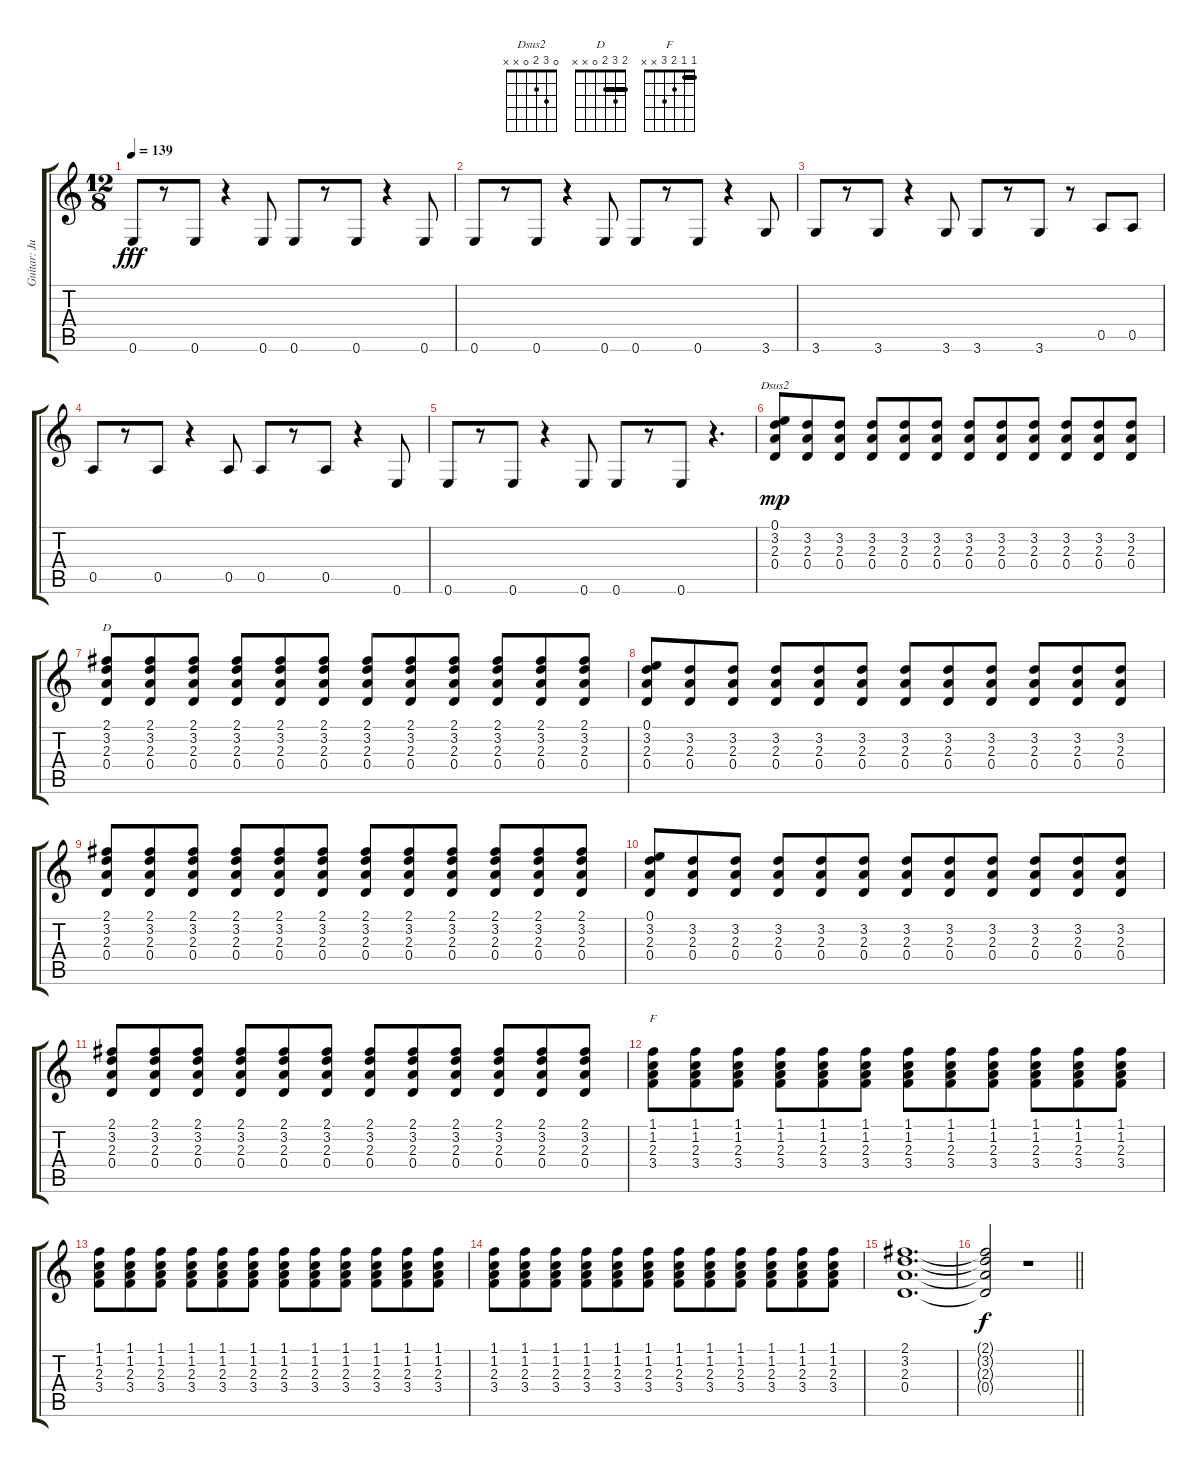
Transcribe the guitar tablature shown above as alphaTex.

\track ("Guitar: Justin Hayward" "Guitar: Ju") {instrument acousticguitarsteel}
\staff {score tabs}
\tuning (E4 B3 G3 D3 A2 E2) {hide}
\chord ("Dsus2" 0 3 2 0 x x)
\chord ("D" 2 3 2 0 x x) {barre 2}
\chord ("F" 1 1 2 3 x x) {barre 1}
\ts (12 8)
\tempo 139
\clef g2
\ks c
0.6.8{dy fff} r.8 0.6.8 r.4 0.6.8 0.6.8 r.8 0.6.8 r.4 0.6.8 |
0.6.8 r.8 0.6.8 r.4 0.6.8 0.6.8 r.8 0.6.8 r.4 3.6.8 |
3.6.8 r.8 3.6.8 r.4 3.6.8 3.6.8 r.8 3.6.8 r.8 0.5.8 0.5.8 |
0.5.8 r.8 0.5.8 r.4 0.5.8 0.5.8 r.8 0.5.8 r.4 0.6.8 |
0.6.8 r.8 0.6.8 r.4 0.6.8 0.6.8 r.8 0.6.8 r.4{d} |
(0.1 3.2 2.3 0.4).8{ch "Dsus2" dy mp} (3.2 2.3 0.4).8 (3.2 2.3 0.4).8 (3.2 2.3 0.4).8 (3.2 2.3 0.4).8 (3.2 2.3 0.4).8 (3.2 2.3 0.4).8 (3.2 2.3 0.4).8 (3.2 2.3 0.4).8 (3.2 2.3 0.4).8 (3.2 2.3 0.4).8 (3.2 2.3 0.4).8 |
(2.1 3.2 2.3 0.4).8{ch "D"} (2.1 3.2 2.3 0.4).8 (2.1 3.2 2.3 0.4).8 (2.1 3.2 2.3 0.4).8 (2.1 3.2 2.3 0.4).8 (2.1 3.2 2.3 0.4).8 (2.1 3.2 2.3 0.4).8 (2.1 3.2 2.3 0.4).8 (2.1 3.2 2.3 0.4).8 (2.1 3.2 2.3 0.4).8 (2.1 3.2 2.3 0.4).8 (2.1 3.2 2.3 0.4).8 |
(0.1 3.2 2.3 0.4).8 (3.2 2.3 0.4).8 (3.2 2.3 0.4).8 (3.2 2.3 0.4).8 (3.2 2.3 0.4).8 (3.2 2.3 0.4).8 (3.2 2.3 0.4).8 (3.2 2.3 0.4).8 (3.2 2.3 0.4).8 (3.2 2.3 0.4).8 (3.2 2.3 0.4).8 (3.2 2.3 0.4).8 |
(2.1 3.2 2.3 0.4).8 (2.1 3.2 2.3 0.4).8 (2.1 3.2 2.3 0.4).8 (2.1 3.2 2.3 0.4).8 (2.1 3.2 2.3 0.4).8 (2.1 3.2 2.3 0.4).8 (2.1 3.2 2.3 0.4).8 (2.1 3.2 2.3 0.4).8 (2.1 3.2 2.3 0.4).8 (2.1 3.2 2.3 0.4).8 (2.1 3.2 2.3 0.4).8 (2.1 3.2 2.3 0.4).8 |
(0.1 3.2 2.3 0.4).8 (3.2 2.3 0.4).8 (3.2 2.3 0.4).8 (3.2 2.3 0.4).8 (3.2 2.3 0.4).8 (3.2 2.3 0.4).8 (3.2 2.3 0.4).8 (3.2 2.3 0.4).8 (3.2 2.3 0.4).8 (3.2 2.3 0.4).8 (3.2 2.3 0.4).8 (3.2 2.3 0.4).8 |
(2.1 3.2 2.3 0.4).8 (2.1 3.2 2.3 0.4).8 (2.1 3.2 2.3 0.4).8 (2.1 3.2 2.3 0.4).8 (2.1 3.2 2.3 0.4).8 (2.1 3.2 2.3 0.4).8 (2.1 3.2 2.3 0.4).8 (2.1 3.2 2.3 0.4).8 (2.1 3.2 2.3 0.4).8 (2.1 3.2 2.3 0.4).8 (2.1 3.2 2.3 0.4).8 (2.1 3.2 2.3 0.4).8 |
(1.1 1.2 2.3 3.4).8{ch "F"} (1.1 1.2 2.3 3.4).8 (1.1 1.2 2.3 3.4).8 (1.1 1.2 2.3 3.4).8 (1.1 1.2 2.3 3.4).8 (1.1 1.2 2.3 3.4).8 (1.1 1.2 2.3 3.4).8 (1.1 1.2 2.3 3.4).8 (1.1 1.2 2.3 3.4).8 (1.1 1.2 2.3 3.4).8 (1.1 1.2 2.3 3.4).8 (1.1 1.2 2.3 3.4).8 |
(1.1 1.2 2.3 3.4).8 (1.1 1.2 2.3 3.4).8 (1.1 1.2 2.3 3.4).8 (1.1 1.2 2.3 3.4).8 (1.1 1.2 2.3 3.4).8 (1.1 1.2 2.3 3.4).8 (1.1 1.2 2.3 3.4).8 (1.1 1.2 2.3 3.4).8 (1.1 1.2 2.3 3.4).8 (1.1 1.2 2.3 3.4).8 (1.1 1.2 2.3 3.4).8 (1.1 1.2 2.3 3.4).8 |
(1.1 1.2 2.3 3.4).8 (1.1 1.2 2.3 3.4).8 (1.1 1.2 2.3 3.4).8 (1.1 1.2 2.3 3.4).8 (1.1 1.2 2.3 3.4).8 (1.1 1.2 2.3 3.4).8 (1.1 1.2 2.3 3.4).8 (1.1 1.2 2.3 3.4).8 (1.1 1.2 2.3 3.4).8 (1.1 1.2 2.3 3.4).8 (1.1 1.2 2.3 3.4).8 (1.1 1.2 2.3 3.4).8 |
(2.1 3.2 2.3 0.4).1{d} |
\barLineRight lightlight
(2.1{t} 3.2{t} 2.3{t} 0.4{t}).2{dy f} r.1
